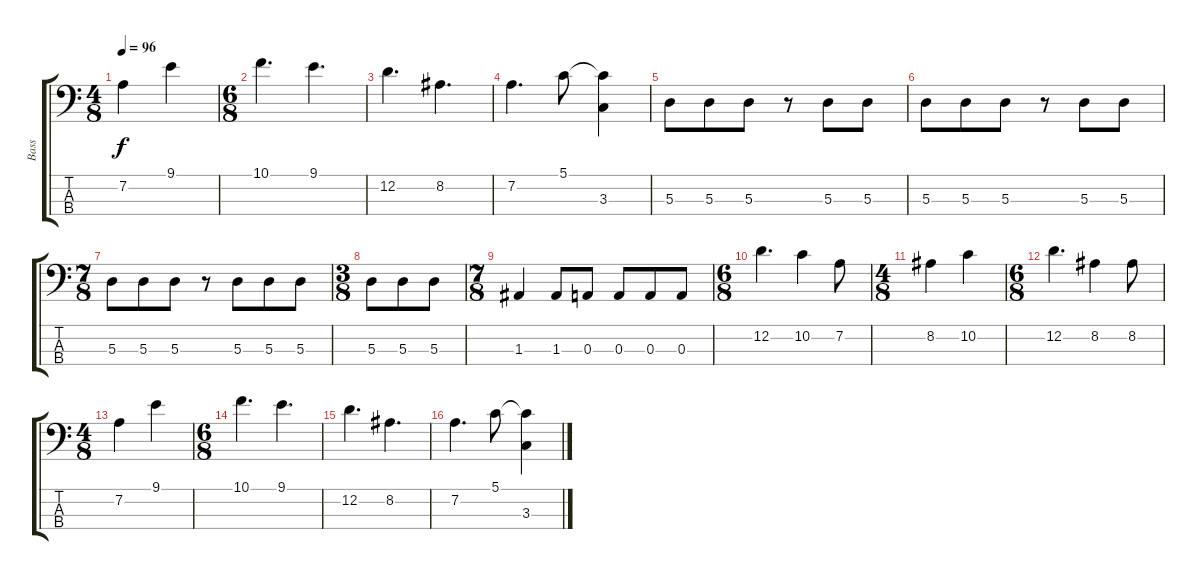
\track ("Bass" "Bass") {instrument electricbassfinger}
\staff {score tabs}
\tuning (G2 D2 A1 E1) {hide}
\ts (4 8)
\tempo 96
\clef f4
\ks c
7.2.4{dy f} 9.1.4 |
\ts (6 8)
10.1.4{d} 9.1.4{d} |
12.2.4{d} 8.2.4{d} |
7.2.4{d} 5.1.8 (5.1{t} 3.3).4 |
5.3.8 5.3.8 5.3.8 r.8 5.3.8 5.3.8 |
5.3.8 5.3.8 5.3.8 r.8 5.3.8 5.3.8 |
\ts (7 8)
5.3.8 5.3.8 5.3.8 r.8 5.3.8 5.3.8 5.3.8 |
\ts (3 8)
5.3.8 5.3.8 5.3.8 |
\ts (7 8)
1.3.4 1.3.8 0.3.8 0.3.8 0.3.8 0.3.8 |
\ts (6 8)
12.2.4{d} 10.2.4 7.2.8 |
\ts (4 8)
8.2.4 10.2.4 |
\ts (6 8)
12.2.4{d} 8.2.4 8.2.8 |
\ts (4 8)
7.2.4 9.1.4 |
\ts (6 8)
10.1.4{d} 9.1.4{d} |
12.2.4{d} 8.2.4{d} |
7.2.4{d} 5.1.8 (5.1{t} 3.3).4
